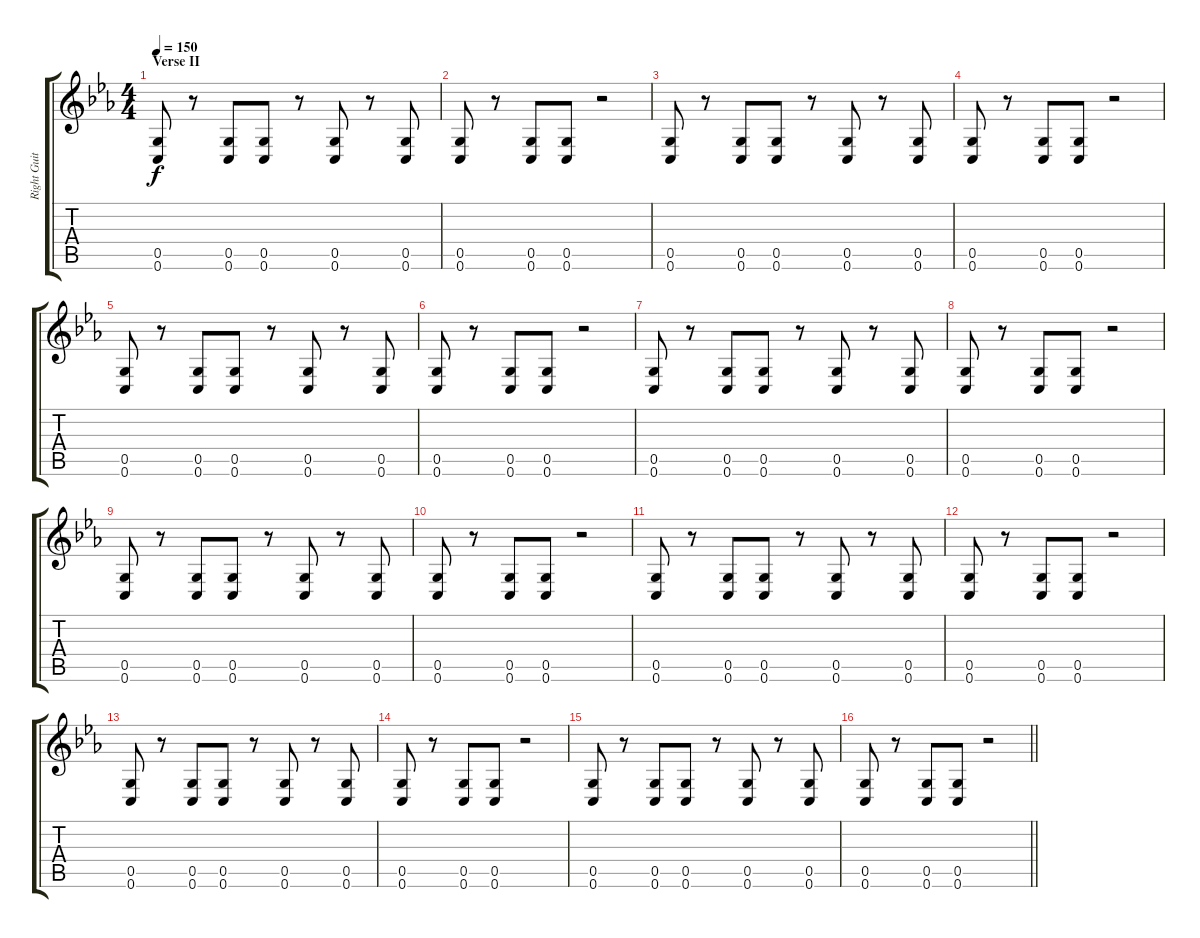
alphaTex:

\track ("Right Guitar" "Right Guit") {instrument distortionguitar}
\staff {score tabs}
\tuning (D4 A3 F3 C3 G2 C2) {hide}
\ts (4 4)
\section ("" "Verse II")
\tempo 150
\clef g2
\ks eb
(0.5 0.6).8{dy f} r.8 (0.5 0.6).8 (0.5 0.6).8 r.8 (0.5 0.6).8 r.8 (0.5 0.6).8 |
(0.5 0.6).8 r.8 (0.5 0.6).8 (0.5 0.6).8 r.2 |
(0.5 0.6).8 r.8 (0.5 0.6).8 (0.5 0.6).8 r.8 (0.5 0.6).8 r.8 (0.5 0.6).8 |
(0.5 0.6).8 r.8 (0.5 0.6).8 (0.5 0.6).8 r.2 |
(0.5 0.6).8 r.8 (0.5 0.6).8 (0.5 0.6).8 r.8 (0.5 0.6).8 r.8 (0.5 0.6).8 |
(0.5 0.6).8 r.8 (0.5 0.6).8 (0.5 0.6).8 r.2 |
(0.5 0.6).8 r.8 (0.5 0.6).8 (0.5 0.6).8 r.8 (0.5 0.6).8 r.8 (0.5 0.6).8 |
(0.5 0.6).8 r.8 (0.5 0.6).8 (0.5 0.6).8 r.2 |
(0.5 0.6).8 r.8 (0.5 0.6).8 (0.5 0.6).8 r.8 (0.5 0.6).8 r.8 (0.5 0.6).8 |
(0.5 0.6).8 r.8 (0.5 0.6).8 (0.5 0.6).8 r.2 |
(0.5 0.6).8 r.8 (0.5 0.6).8 (0.5 0.6).8 r.8 (0.5 0.6).8 r.8 (0.5 0.6).8 |
(0.5 0.6).8 r.8 (0.5 0.6).8 (0.5 0.6).8 r.2 |
(0.5 0.6).8 r.8 (0.5 0.6).8 (0.5 0.6).8 r.8 (0.5 0.6).8 r.8 (0.5 0.6).8 |
(0.5 0.6).8 r.8 (0.5 0.6).8 (0.5 0.6).8 r.2 |
(0.5 0.6).8 r.8 (0.5 0.6).8 (0.5 0.6).8 r.8 (0.5 0.6).8 r.8 (0.5 0.6).8 |
\barLineRight lightlight
(0.5 0.6).8 r.8 (0.5 0.6).8 (0.5 0.6).8 r.2
